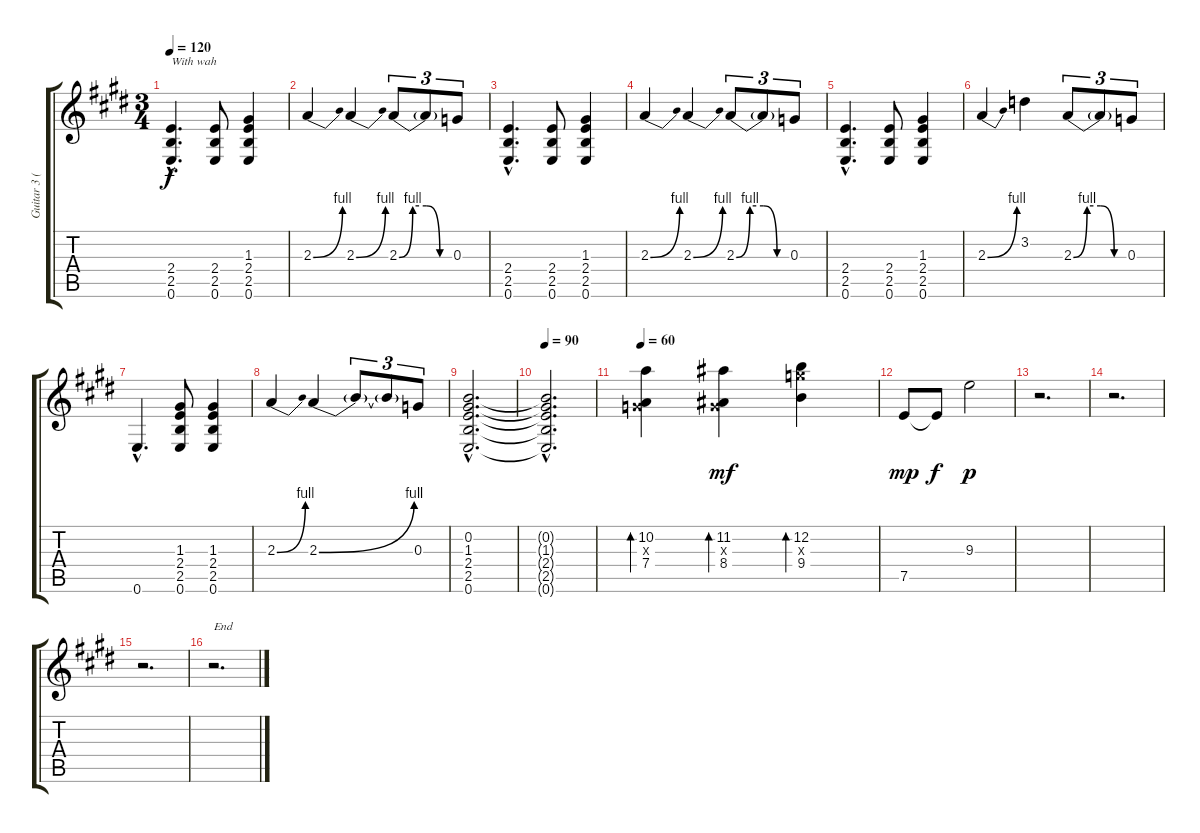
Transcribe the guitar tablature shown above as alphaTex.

\track ("Guitar 3 (slight dist.)" "Guitar 3 (") {instrument overdrivenguitar}
\staff {score tabs}
\tuning (E4 B3 G3 D3 A2 E2) {hide}
\ts (3 4)
\tempo 120
\clef g2
\ks e
(2.4{hac} 2.5{hac} 0.6{hac}).4{d txt "With wah" dy f} (2.4 2.5 0.6).8 (1.3 2.4 2.5 0.6).4 |
2.3{be (bend 0 0 60 4)}.4 2.3{be (bend 0 0 60 4)}.4 2.3{be (custom 0 0 15 4 30 4 45 0 60 0)}.8{tu (3 2)} 2.3{t}.8{tu (3 2)} 0.3.8{tu (3 2)} |
(2.4{hac} 2.5{hac} 0.6{hac}).4{d} (2.4 2.5 0.6).8 (1.3 2.4 2.5 0.6).4 |
2.3{be (bend 0 0 60 4)}.4 2.3{be (bend 0 0 60 4)}.4 2.3{be (custom 0 0 15 4 30 4 45 0 60 0)}.8{tu (3 2)} 2.3{t}.8{tu (3 2)} 0.3.8{tu (3 2)} |
(2.4{hac} 2.5{hac} 0.6{hac}).4{d} (2.4 2.5 0.6).8 (1.3 2.4 2.5 0.6).4 |
2.3{be (bend 0 0 60 4)}.4 3.2.4 2.3{be (custom 0 0 15 4 30 4 45 0 60 0)}.8{tu (3 2)} 2.3{t}.8{tu (3 2)} 0.3.8{tu (3 2)} |
0.6{hac}.4{d} (1.3 2.4 2.5 0.6).8 (1.3 2.4 2.5 0.6).4 |
2.3{be (bend 0 0 60 4)}.4 2.3{be (bend 0 0 60 4)}.4 2.3{t}.8{tu (3 2)} 2.3{t}.8{tu (3 2)} 0.3.8{tu (3 2)} |
(0.2{hac} 1.3{hac} 2.4{hac} 2.5{hac} 0.6{hac}).2{d volume 9} |
\tempo 90
(0.2{hac t} 1.3{hac t} 2.4{hac t} 2.5{hac t} 0.6{hac t}).2{d} |
\tempo 60
(10.2 0.3{x} 7.4).4{bd 120 volume 9} (11.2 0.3{x} 8.4).4{bd 120 dy mf} (12.2 12.3{x} 9.4).4{bd 120} |
7.5.8{dy mp volume 5} 7.5{t}.8{dy f} 9.3.2{dy p volume 4} |
r.2{d} |
r.2{d} |
r.2{d} |
r.2{d txt "End"}
